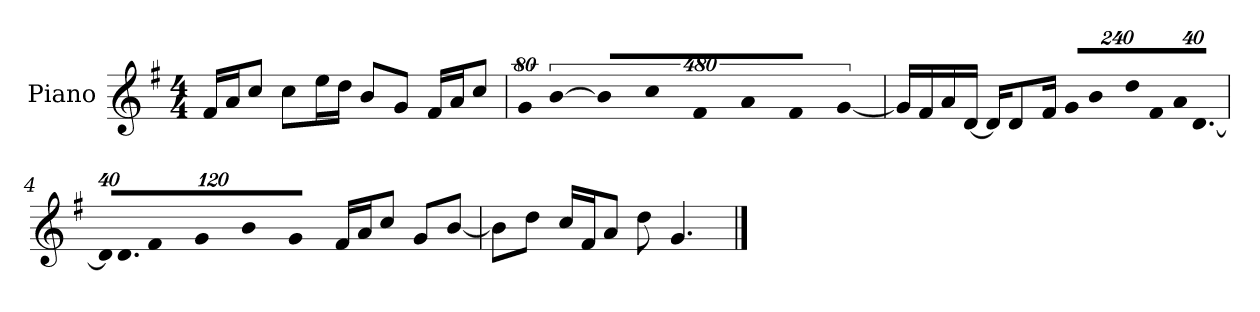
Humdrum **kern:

**kern
*part1
*staff1
*I"Piano
*I'P-no
*clefG2
*k[f#]
*M4/4
*MM90
=1
16f#/LL
16a/J
8cc/J
8cc\L
16ee\L
16dd\JJ
8b/L
8g/J
16f#/LL
16a/J
8cc/J
=2
!LO:N:vis=8
640%71g/
!LO:N:vis=4
[1920%427b\
!LO:N:vis=16
1920%107b/LL]
!LO:N:vis=16
1920%107cc/J
!LO:N:vis=8
640%71f#/
!LO:N:vis=8
640%71a/
!LO:N:vis=8
640%71f#/J
!LO:N:vis=4
[1920%427g/
=3
16g/LL]
16f#/
16a/
[16d/JJ
16d/KL]
8d/
16f#/Jk
*Xbrackettup
!LO:N:vis=16
1920%137g/KL
!LO:N:vis=8
960%137b/
!LO:N:vis=16
1920%137dd/L
!LO:N:vis=16
1920%137f#/
!LO:N:vis=32
640%23a/K
!LO:N:vis=16.
[960%103d/JJ
!!LO:LB:g=z
=4
!LO:N:vis=32
640%23d/KLL]
!LO:N:vis=16.
960%103d/
!LO:N:vis=16
1920%137f#/
!LO:N:vis=16
1920%137g/J
!LO:N:vis=8
960%137b/
!LO:N:vis=16
1920%137g/Jk
16f#/LL
16a/J
8cc/J
8g/L
[8b/J
=5
8b\L]
8dd\J
16cc/LL
16f#/J
8a/J
8dd\
4.g/
==
*-
